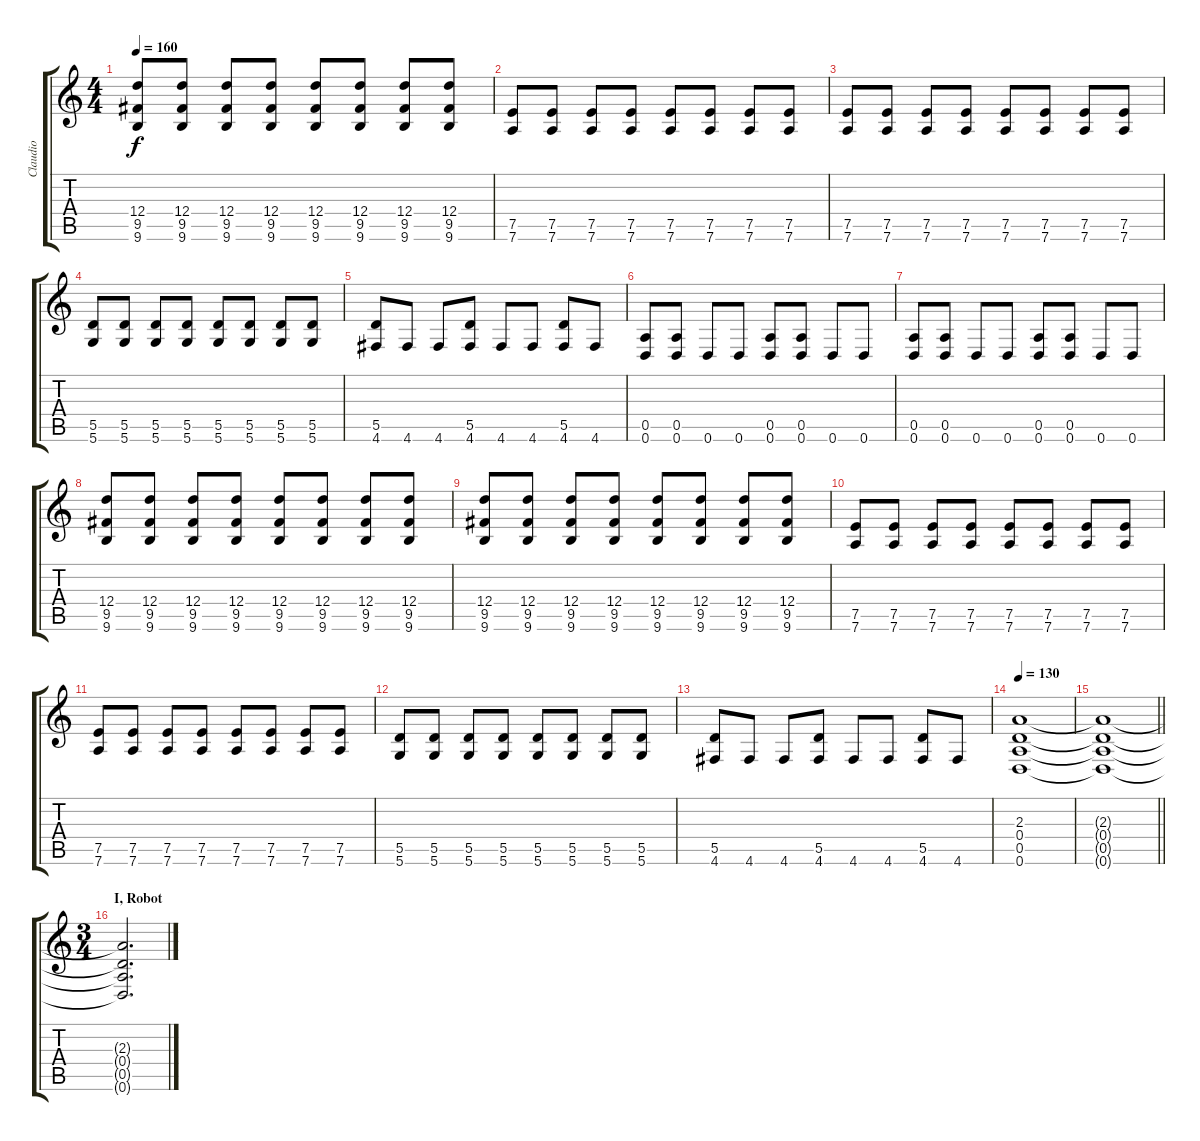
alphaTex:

\track ("Claudio" "Claudio") {instrument overdrivenguitar}
\staff {score tabs}
\tuning (E4 B3 G3 D3 A2 D2) {hide}
\ts (4 4)
\tempo 160
\clef g2
\ks c
(12.4 9.5 9.6).8{dy f} (12.4 9.5 9.6).8 (12.4 9.5 9.6).8 (12.4 9.5 9.6).8 (12.4 9.5 9.6).8 (12.4 9.5 9.6).8 (12.4 9.5 9.6).8 (12.4 9.5 9.6).8 |
(7.5 7.6).8 (7.5 7.6).8 (7.5 7.6).8 (7.5 7.6).8 (7.5 7.6).8 (7.5 7.6).8 (7.5 7.6).8 (7.5 7.6).8 |
(7.5 7.6).8 (7.5 7.6).8 (7.5 7.6).8 (7.5 7.6).8 (7.5 7.6).8 (7.5 7.6).8 (7.5 7.6).8 (7.5 7.6).8 |
(5.5 5.6).8 (5.5 5.6).8 (5.5 5.6).8 (5.5 5.6).8 (5.5 5.6).8 (5.5 5.6).8 (5.5 5.6).8 (5.5 5.6).8 |
(5.5 4.6).8 4.6.8 4.6.8 (5.5 4.6).8 4.6.8 4.6.8 (5.5 4.6).8 4.6.8 |
(0.5 0.6).8 (0.5 0.6).8 0.6.8 0.6.8 (0.5 0.6).8 (0.5 0.6).8 0.6.8 0.6.8 |
(0.5 0.6).8 (0.5 0.6).8 0.6.8 0.6.8 (0.5 0.6).8 (0.5 0.6).8 0.6.8 0.6.8 |
(12.4 9.5 9.6).8 (12.4 9.5 9.6).8 (12.4 9.5 9.6).8 (12.4 9.5 9.6).8 (12.4 9.5 9.6).8 (12.4 9.5 9.6).8 (12.4 9.5 9.6).8 (12.4 9.5 9.6).8 |
(12.4 9.5 9.6).8 (12.4 9.5 9.6).8 (12.4 9.5 9.6).8 (12.4 9.5 9.6).8 (12.4 9.5 9.6).8 (12.4 9.5 9.6).8 (12.4 9.5 9.6).8 (12.4 9.5 9.6).8 |
(7.5 7.6).8 (7.5 7.6).8 (7.5 7.6).8 (7.5 7.6).8 (7.5 7.6).8 (7.5 7.6).8 (7.5 7.6).8 (7.5 7.6).8 |
(7.5 7.6).8 (7.5 7.6).8 (7.5 7.6).8 (7.5 7.6).8 (7.5 7.6).8 (7.5 7.6).8 (7.5 7.6).8 (7.5 7.6).8 |
(5.5 5.6).8 (5.5 5.6).8 (5.5 5.6).8 (5.5 5.6).8 (5.5 5.6).8 (5.5 5.6).8 (5.5 5.6).8 (5.5 5.6).8 |
(5.5 4.6).8 4.6.8 4.6.8 (5.5 4.6).8 4.6.8 4.6.8 (5.5 4.6).8 4.6.8 |
\tempo 130
(2.3 0.4 0.5 0.6).1 |
\barLineRight lightlight
(2.3{t} 0.4{t} 0.5{t} 0.6{t}).1 |
\ts (3 4)
\section ("" "I, Robot")
(2.3{t} 0.4{t} 0.5{t} 0.6{t}).2{d}
